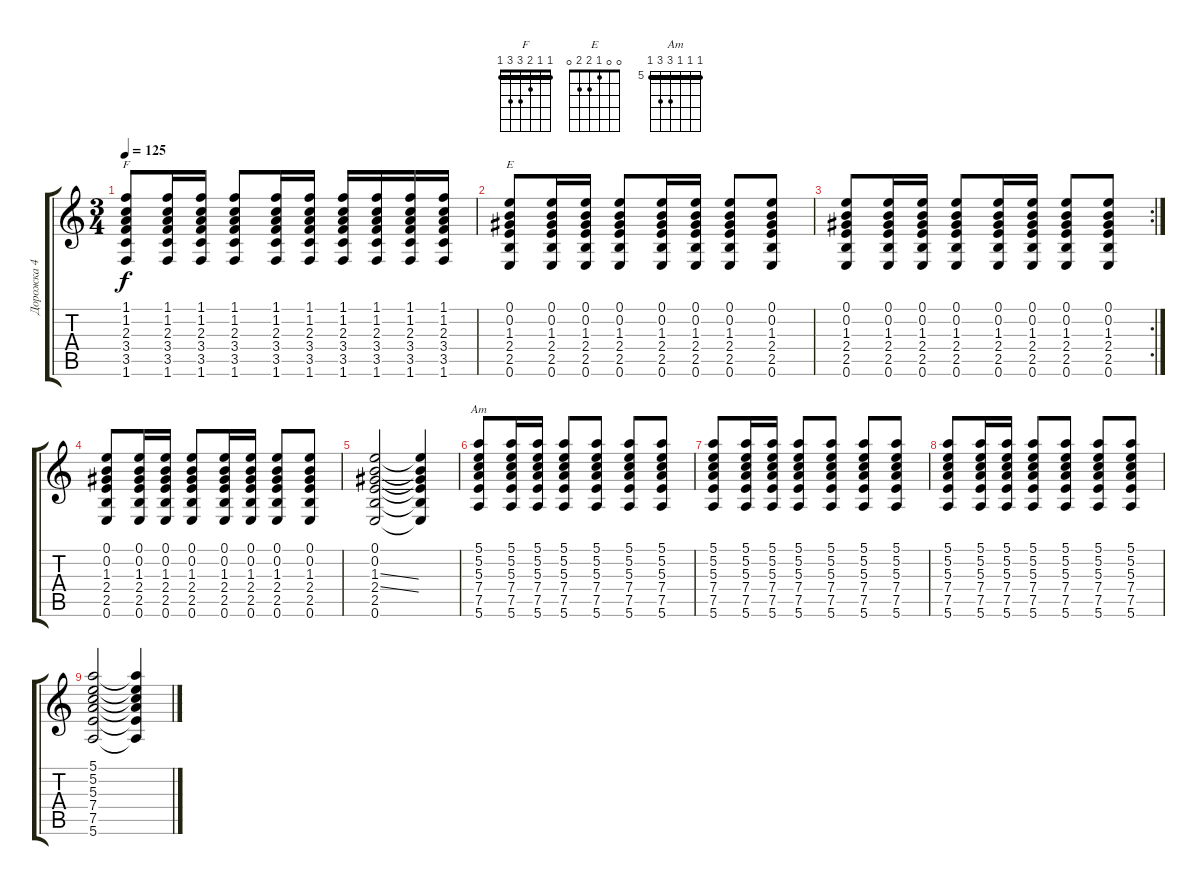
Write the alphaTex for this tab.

\track ("Дорожка 4" "Дорожка 4") {instrument acousticguitarnylon}
\staff {score tabs}
\tuning (E4 B3 G3 D3 A2 E2) {hide}
\chord ("F" 1 1 2 3 3 1) {barre 1}
\chord ("E" 0 0 1 2 2 0)
\chord ("Am" 5 5 5 7 7 5) {firstfret 5 barre 5}
\ts (3 4)
\tempo 125
\clef g2
\ks c
(1.1 1.2 2.3 3.4 3.5 1.6).8{ch "F" dy f} (1.1 1.2 2.3 3.4 3.5 1.6).16 (1.1 1.2 2.3 3.4 3.5 1.6).16 (1.1 1.2 2.3 3.4 3.5 1.6).8 (1.1 1.2 2.3 3.4 3.5 1.6).16 (1.1 1.2 2.3 3.4 3.5 1.6).16 (1.1 1.2 2.3 3.4 3.5 1.6).16 (1.1 1.2 2.3 3.4 3.5 1.6).16 (1.1 1.2 2.3 3.4 3.5 1.6).16 (1.1 1.2 2.3 3.4 3.5 1.6).16 |
(0.1 0.2 1.3 2.4 2.5 0.6).8{ch "E"} (0.1 0.2 1.3 2.4 2.5 0.6).16 (0.1 0.2 1.3 2.4 2.5 0.6).16 (0.1 0.2 1.3 2.4 2.5 0.6).8 (0.1 0.2 1.3 2.4 2.5 0.6).16 (0.1 0.2 1.3 2.4 2.5 0.6).16 (0.1 0.2 1.3 2.4 2.5 0.6).8 (0.1 0.2 1.3 2.4 2.5 0.6).8 |
\rc 2
(0.1 0.2 1.3 2.4 2.5 0.6).8 (0.1 0.2 1.3 2.4 2.5 0.6).16 (0.1 0.2 1.3 2.4 2.5 0.6).16 (0.1 0.2 1.3 2.4 2.5 0.6).8 (0.1 0.2 1.3 2.4 2.5 0.6).16 (0.1 0.2 1.3 2.4 2.5 0.6).16 (0.1 0.2 1.3 2.4 2.5 0.6).8 (0.1 0.2 1.3 2.4 2.5 0.6).8 |
(0.1 0.2 1.3 2.4 2.5 0.6).8 (0.1 0.2 1.3 2.4 2.5 0.6).16 (0.1 0.2 1.3 2.4 2.5 0.6).16 (0.1 0.2 1.3 2.4 2.5 0.6).8 (0.1 0.2 1.3 2.4 2.5 0.6).16 (0.1 0.2 1.3 2.4 2.5 0.6).16 (0.1 0.2 1.3 2.4 2.5 0.6).8 (0.1 0.2 1.3 2.4 2.5 0.6).8 |
(0.1 0.2 1.3{ss} 2.4{ss} 2.5 0.6).2 (0.1{t} 0.2{t} 1.3{t} 2.4{t} 2.5{t} 0.6{t}).4 |
(5.1 5.2 5.3 7.4 7.5 5.6).8{ch "Am"} (5.1 5.2 5.3 7.4 7.5 5.6).16 (5.1 5.2 5.3 7.4 7.5 5.6).16 (5.1 5.2 5.3 7.4 7.5 5.6).8 (5.1 5.2 5.3 7.4 7.5 5.6).8 (5.1 5.2 5.3 7.4 7.5 5.6).8 (5.1 5.2 5.3 7.4 7.5 5.6).8 |
(5.1 5.2 5.3 7.4 7.5 5.6).8 (5.1 5.2 5.3 7.4 7.5 5.6).16 (5.1 5.2 5.3 7.4 7.5 5.6).16 (5.1 5.2 5.3 7.4 7.5 5.6).8 (5.1 5.2 5.3 7.4 7.5 5.6).8 (5.1 5.2 5.3 7.4 7.5 5.6).8 (5.1 5.2 5.3 7.4 7.5 5.6).8 |
(5.1 5.2 5.3 7.4 7.5 5.6).8 (5.1 5.2 5.3 7.4 7.5 5.6).16 (5.1 5.2 5.3 7.4 7.5 5.6).16 (5.1 5.2 5.3 7.4 7.5 5.6).8 (5.1 5.2 5.3 7.4 7.5 5.6).8 (5.1 5.2 5.3 7.4 7.5 5.6).8 (5.1 5.2 5.3 7.4 7.5 5.6).8 |
(5.1 5.2 5.3 7.4 7.5 5.6).2 (5.1{t} 5.2{t} 5.3{t} 7.4{t} 7.5{t} 5.6{t}).4
